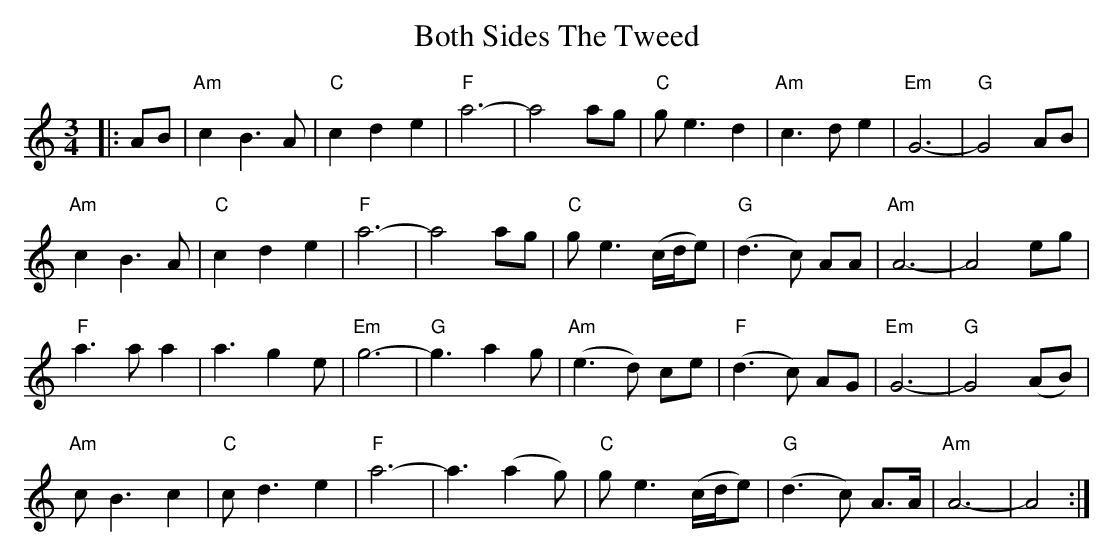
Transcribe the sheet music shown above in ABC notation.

X:1
T: Both Sides The Tweed
M: 3/4
L: 1/8
K: Amin
|:AB|"Am"c2 B3A|"C"c2 d2 e2|"F"a6-|a4 ag|"C"ge3 d2|"Am"c3d e2|"Em"G6-|"G"G4AB|
"Am"c2 B3A|"C"c2 d2 e2|"F"a6-|a4 ag|"C"ge3 (c/d/e)|"G"(d3c) AA|"Am"A6-|A4 eg|
"F"a3a a2|a3 g2e|"Em"g6-|"G"g3 a2g|"Am"(e3d) ce|"F"(d3c) AG|"Em"G6-|"G"G4 (AB)|
"Am"cB3 c2|"C"cd3 e2|"F"a6-|a3 (a2g)|"C"ge3 (c/d/e)|"G"(d3c) A>A|"Am"A6-|A4:|
